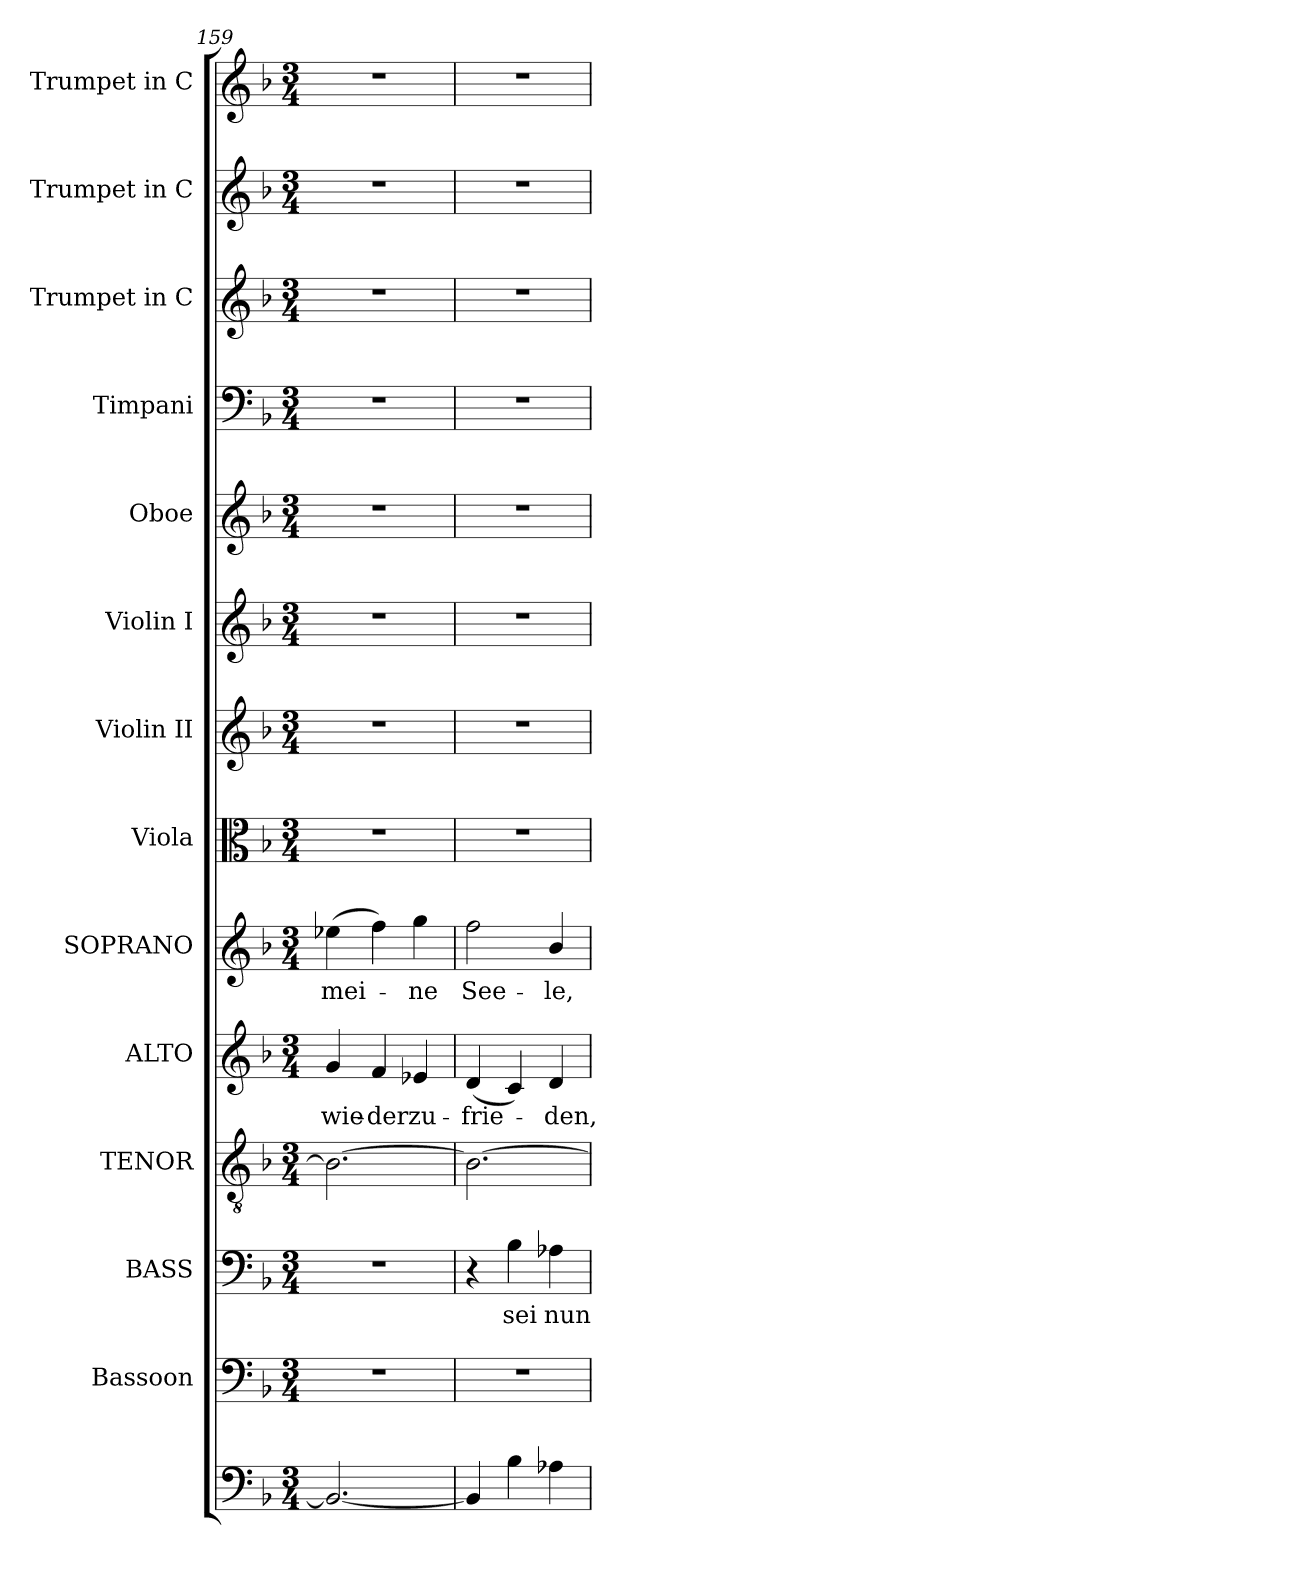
**kern	**kern	**kern	**text	**kern	**kern	**text	**kern	**text	**kern	**kern	**kern	**kern	**kern	**kern	**kern	**kern
*part14	*part13	*part12	*part12	*part11	*part10	*part10	*part9	*part9	*part8	*part7	*part6	*part5	*part4	*part3	*part2	*part1
*staff14	*staff13	*staff12	*staff12	*staff11	*staff10	*staff10	*staff9	*staff9	*staff8	*staff7	*staff6	*staff5	*staff4	*staff3	*staff2	*staff1
*	*I"Bassoon	*I"BASS	*	*I"TENOR	*I"ALTO	*	*I"SOPRANO	*	*I"Viola	*I"Violin II	*I"Violin I	*I"Oboe	*I"Timpani	*I"Trumpet in C	*I"Trumpet in C	*I"Trumpet in C
*	*	*	*	*	*I'Alto	*	*I'Soprano	*	*I'Viola	*I'Violin II	*I'Violin I	*I'Oboe	*I'Timp.	*	*	*
*clefF4	*clefF4	*clefF4	*	*clefGv2	*clefG2	*	*clefG2	*	*clefC3	*clefG2	*clefG2	*clefG2	*clefF4	*clefG2	*clefG2	*clefG2
*	*	*	*	*ITrd7c12	*	*	*	*	*	*	*	*	*	*	*	*
*k[b-]	*k[b-]	*k[b-]	*	*k[b-]	*k[b-]	*	*k[b-]	*	*k[b-]	*k[b-]	*k[b-]	*k[b-]	*k[b-]	*k[b-]	*k[b-]	*k[b-]
*F:	*F:	*F:	*	*F:	*F:	*	*F:	*	*F:	*F:	*F:	*F:	*F:	*F:	*F:	*F:
*M3/4	*M3/4	*M3/4	*	*M3/4	*M3/4	*	*M3/4	*	*M3/4	*M3/4	*M3/4	*M3/4	*M3/4	*M3/4	*M3/4	*M3/4
=159	=159	=159	=159	=159	=159	=159	=159	=159	=159	=159	=159	=159	=159	=159	=159	=159
!	!LO:N:vis=1	!LO:N:vis=1	!	!	!	!	!	!	!	!	!	!	!	!	!	!
!	!	!	!	!	!	!LO:LY:b:color=#000000	!	!	!	!	!	!	!	!	!	!
!	!	!	!	!	!	!	!	!LO:LY:b:color=#000000	!LO:N:vis=1	!LO:N:vis=1	!LO:N:vis=1	!LO:N:vis=1	!LO:N:vis=1	!LO:N:vis=1	!LO:N:vis=1	!LO:N:vis=1
2.BB-i/_	2.r	2.r	.	2.BB-i\_	4gi/	wie-	(4ee-Xi\	mei-	2.r	2.r	2.r	2.r	2.r	2.r	2.r	2.r
!	!	!	!	!	!	!LO:LY:b:color=#000000	!	!	!	!	!	!	!	!	!	!
.	.	.	.	.	4fi/	-der	4ffi\)	.	.	.	.	.	.	.	.	.
!	!	!	!	!	!	!LO:LY:b:color=#000000	!	!	!	!	!	!	!	!	!	!
!	!	!	!	!	!	!	!	!LO:LY:b:color=#000000	!	!	!	!	!	!	!	!
.	.	.	.	.	4e-Xi/	zu-	4ggi\	-ne	.	.	.	.	.	.	.	.
=160	=160	=160	=160	=160	=160	=160	=160	=160	=160	=160	=160	=160	=160	=160	=160	=160
!	!LO:N:vis=1	!	!	!	!	!	!	!	!	!	!	!	!	!	!	!
!	!	!	!	!	!	!LO:LY:b:color=#000000	!	!	!	!	!	!	!	!	!	!
!	!	!	!	!	!	!	!	!LO:LY:b:color=#000000	!LO:N:vis=1	!LO:N:vis=1	!LO:N:vis=1	!LO:N:vis=1	!LO:N:vis=1	!LO:N:vis=1	!LO:N:vis=1	!LO:N:vis=1
4BB-i/]	2.r	4r	.	2.BB-i\_	(4di/	-frie-	2ffi\	See-	2.r	2.r	2.r	2.r	2.r	2.r	2.r	2.r
!	!	!	!LO:LY:b:color=#000000	!	!	!	!	!	!	!	!	!	!	!	!	!
4B-i\	.	4B-i\	sei	.	4ci/)	.	.	.	.	.	.	.	.	.	.	.
!	!	!	!LO:LY:b:color=#000000	!	!	!	!	!	!	!	!	!	!	!	!	!
!	!	!	!	!	!	!LO:LY:b:color=#000000	!	!	!	!	!	!	!	!	!	!
!	!	!	!	!	!	!	!	!LO:LY:b:color=#000000	!	!	!	!	!	!	!	!
4A-Xi\	.	4A-Xi\	nun	.	4di/	-den,	4b-i/	-le,	.	.	.	.	.	.	.	.
=	=	=	=	=	=	=	=	=	=	=	=	=	=	=	=	=
*-	*-	*-	*-	*-	*-	*-	*-	*-	*-	*-	*-	*-	*-	*-	*-	*-
